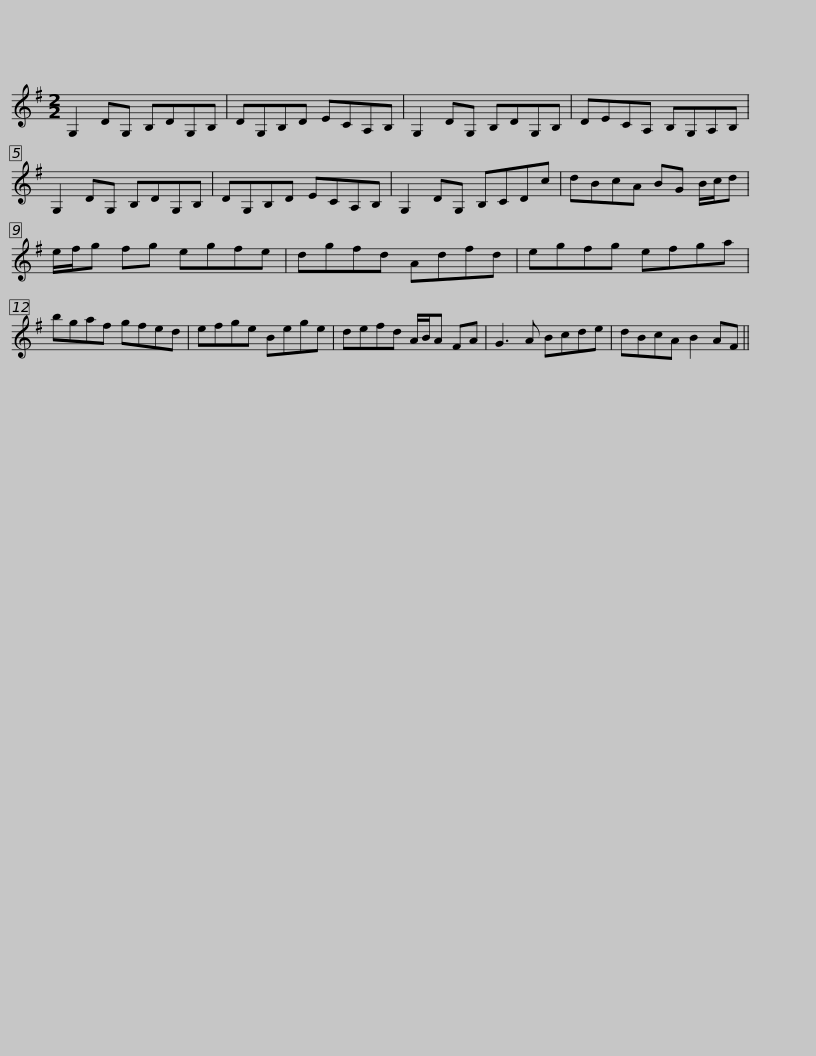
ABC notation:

X:1
L:1/8
M:2/2
I:linebreak $
K:G
V:1 treble
V:1
 G,2 DG, B,DG,B, | DG,B,D ECA,B, | G,2 DG, B,DG,B, | DECA, B,G,A,B, |$ G,2 DG, B,DG,B, | %5
 DG,B,D ECA,B, | G,2 DG, B,CDc | dBcA BG B/c/d |$ e/f/g fg egfe | dgfd Adfd | %10
 egfg efga | bgaf gfed |$ efge Bege | defd A/B/A FA | G3 A Bcde | %15
 dBcA B2 AF || %16
